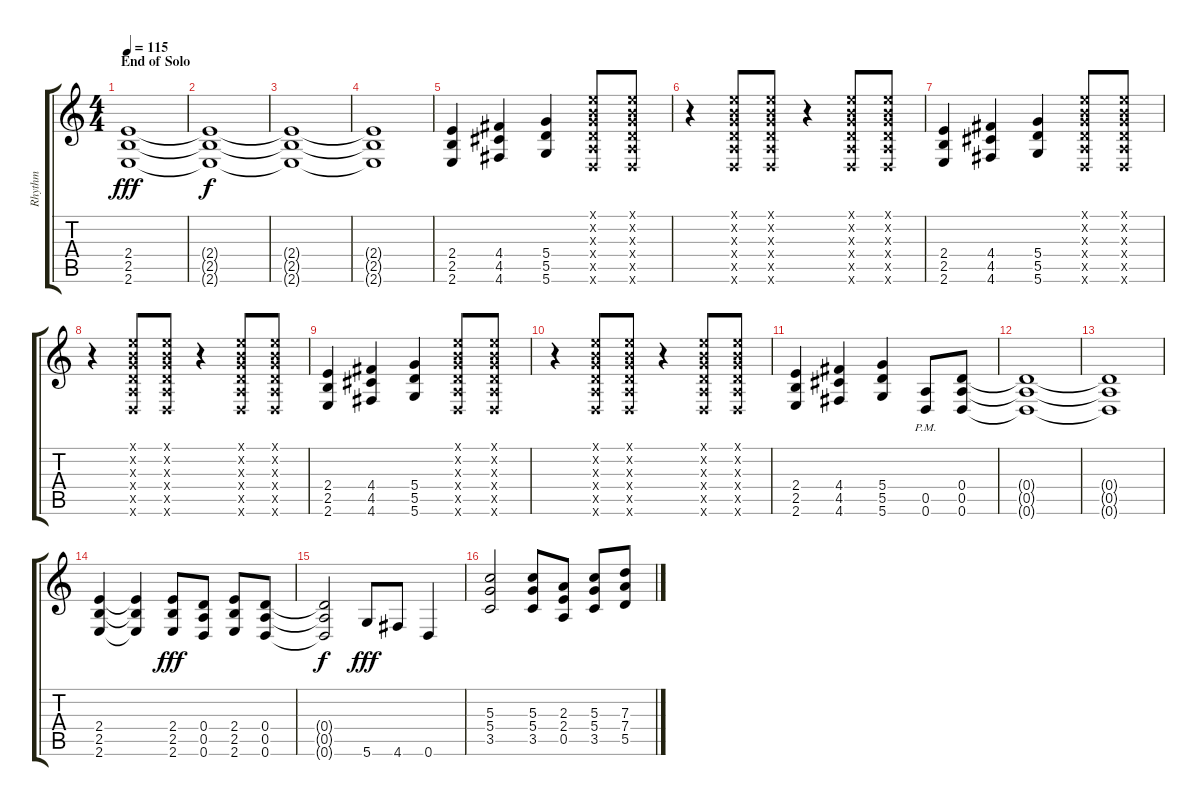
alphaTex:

\track ("Rhythm" "Rhythm") {instrument distortionguitar}
\staff {score tabs}
\tuning (E4 B3 G3 D3 A2 D2) {hide}
\ts (4 4)
\section ("" "End of Solo")
\tempo 115
\clef g2
\ks c
(2.4 2.5 2.6).1{dy fff} |
(2.4{t} 2.5{t} 2.6{t}).1{dy f} |
(2.4{t} 2.5{t} 2.6{t}).1 |
(2.4{t} 2.5{t} 2.6{t}).1 |
(2.4 2.5 2.6).4 (4.4 4.5 4.6).4 (5.4 5.5 5.6).4 (0.1{x} 0.2{x} 0.3{x} 0.4{x} 0.5{x} 0.6{x}).8 (0.1{x} 0.2{x} 0.3{x} 0.4{x} 0.5{x} 0.6{x}).8 |
r.4 (0.1{x} 0.2{x} 0.3{x} 0.4{x} 0.5{x} 0.6{x}).8 (0.1{x} 0.2{x} 0.3{x} 0.4{x} 0.5{x} 0.6{x}).8 r.4 (0.1{x} 0.2{x} 0.3{x} 0.4{x} 0.5{x} 0.6{x}).8 (0.1{x} 0.2{x} 0.3{x} 0.4{x} 0.5{x} 0.6{x}).8 |
(2.4 2.5 2.6).4 (4.4 4.5 4.6).4 (5.4 5.5 5.6).4 (0.1{x} 0.2{x} 0.3{x} 0.4{x} 0.5{x} 0.6{x}).8 (0.1{x} 0.2{x} 0.3{x} 0.4{x} 0.5{x} 0.6{x}).8 |
r.4 (0.1{x} 0.2{x} 0.3{x} 0.4{x} 0.5{x} 0.6{x}).8 (0.1{x} 0.2{x} 0.3{x} 0.4{x} 0.5{x} 0.6{x}).8 r.4 (0.1{x} 0.2{x} 0.3{x} 0.4{x} 0.5{x} 0.6{x}).8 (0.1{x} 0.2{x} 0.3{x} 0.4{x} 0.5{x} 0.6{x}).8 |
(2.4 2.5 2.6).4 (4.4 4.5 4.6).4 (5.4 5.5 5.6).4 (0.1{x} 0.2{x} 0.3{x} 0.4{x} 0.5{x} 0.6{x}).8 (0.1{x} 0.2{x} 0.3{x} 0.4{x} 0.5{x} 0.6{x}).8 |
r.4 (0.1{x} 0.2{x} 0.3{x} 0.4{x} 0.5{x} 0.6{x}).8 (0.1{x} 0.2{x} 0.3{x} 0.4{x} 0.5{x} 0.6{x}).8 r.4 (0.1{x} 0.2{x} 0.3{x} 0.4{x} 0.5{x} 0.6{x}).8 (0.1{x} 0.2{x} 0.3{x} 0.4{x} 0.5{x} 0.6{x}).8 |
(2.4 2.5 2.6).4 (4.4 4.5 4.6).4 (5.4 5.5 5.6).4 (0.5{pm} 0.6{pm}).8 (0.4 0.5 0.6).8 |
(0.4{t} 0.5{t} 0.6{t}).1 |
(0.4{t} 0.5{t} 0.6{t}).1 |
(2.4 2.5 2.6).4 (2.4{t} 2.5{t} 2.6{t}).4 (2.4 2.5 2.6).8{dy fff} (0.4 0.5 0.6).8 (2.4 2.5 2.6).8 (0.4 0.5 0.6).8 |
(0.4{t} 0.5{t} 0.6{t}).2{dy f} 5.6.8{dy fff} 4.6.8 0.6.4 |
(5.3 5.4 3.5).2 (5.3 5.4 3.5).8 (2.3 2.4 0.5).8 (5.3 5.4 3.5).8 (7.3 7.4 5.5).8
